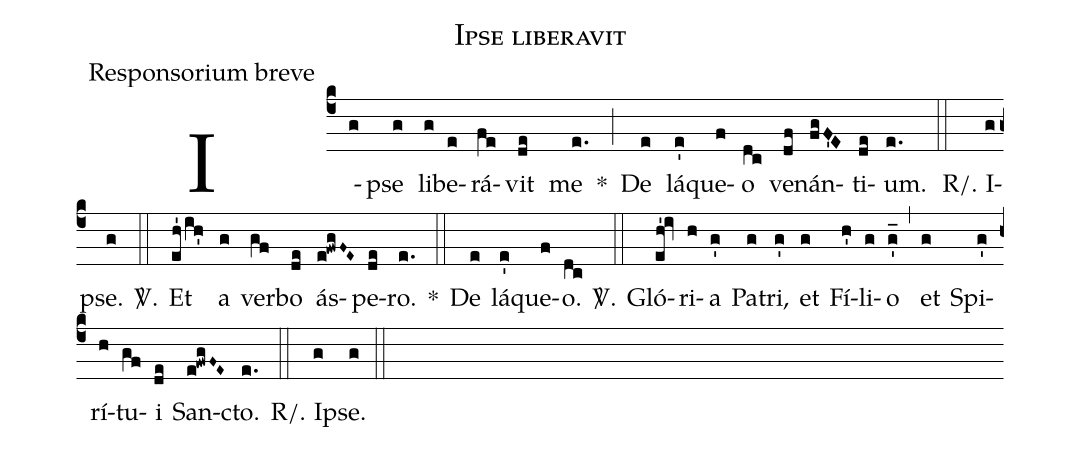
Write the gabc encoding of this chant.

name:Ipse liberavit;
office-part:Responsorium breve;
%%
(c4) I(g)pse(g) li(g)be(e)rá(fe)vit(de) me(e.) *(;) De(e) lá(e')que(f)o(dc) ve(df)nán(fgF'E)ti(de)um.(e.) (::)
R/. I(g)pse.(g) <sp>V/</sp>.(::)
Et(eh'/ih') a(g) ver(gf)bo(de) ás(e!fwgF~E~)pe(de)ro.(e.) *(::)
De(e) lá(e')que(f)o.(dc) <sp>V/</sp>.(::)
Gló(eh'!iv)ri(h)a(g') Pa(g)tri,(g') et(g) Fí(h')li(g)o(g_') (,) et(g) Spi(g')rí(h)tu(gf)i(de) San(e!fwgF~E~)cto.(e.) (::)
R/. I(g)pse.(g) (::)
